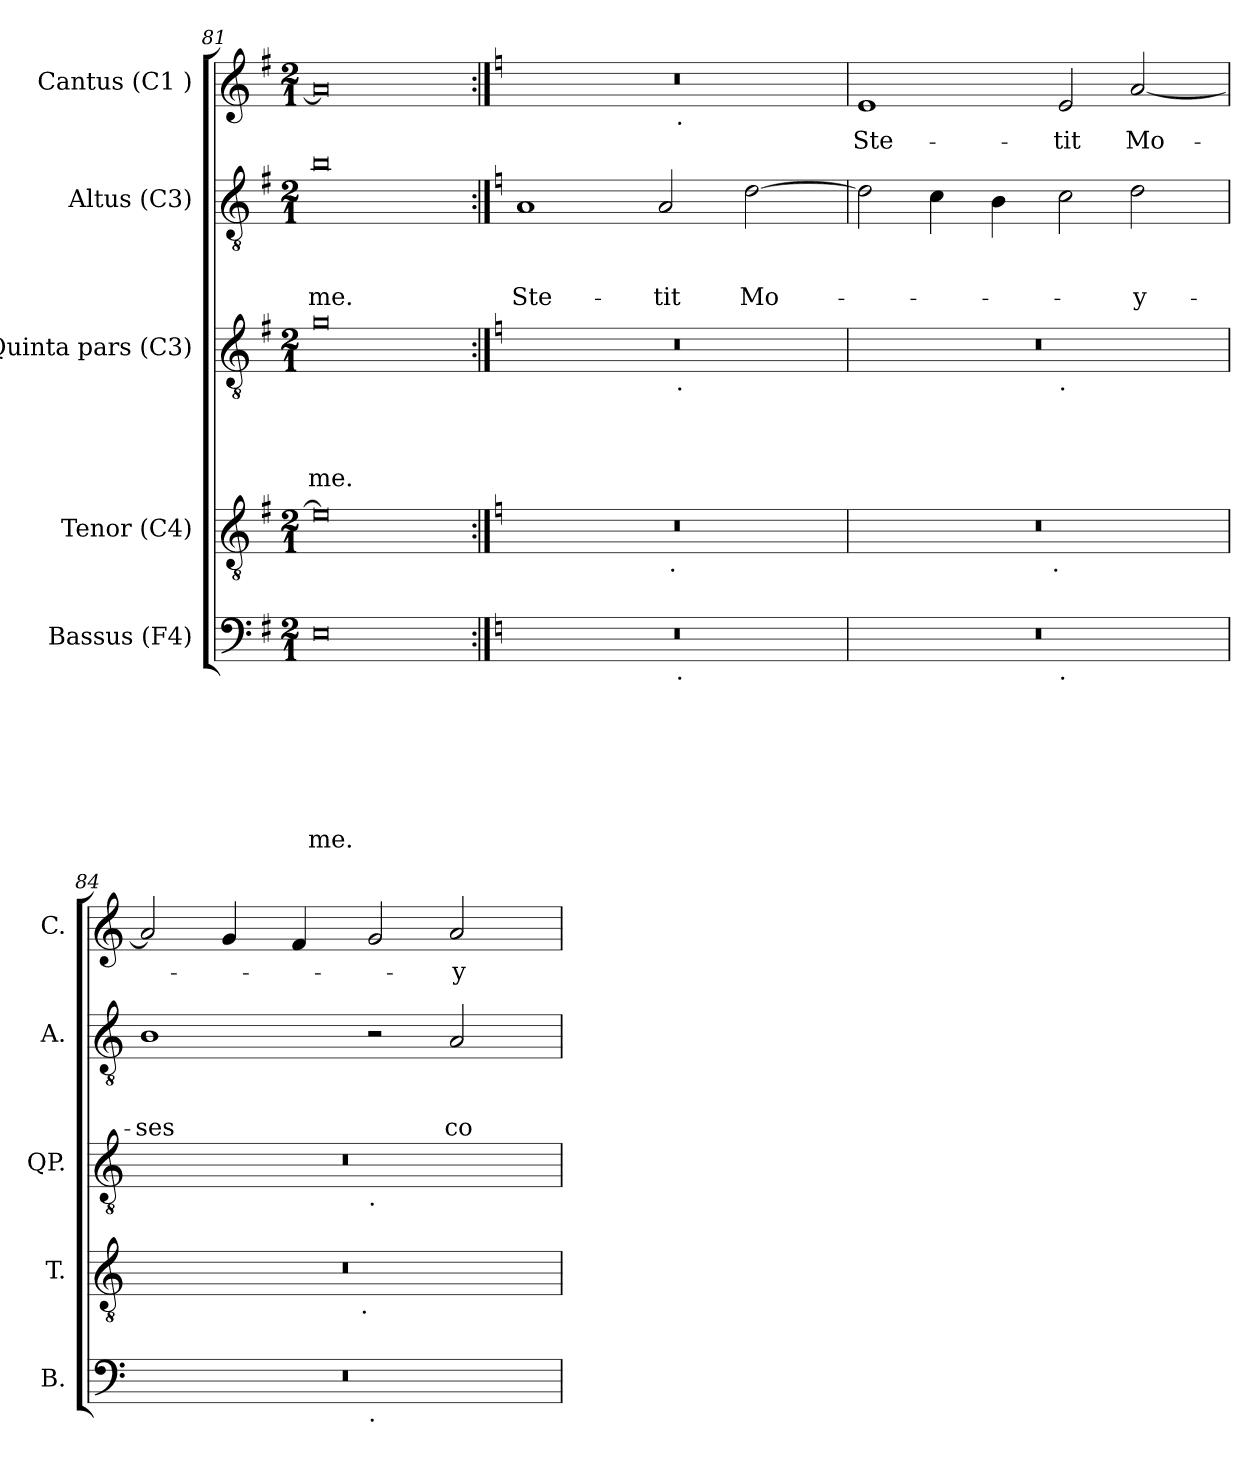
**kern	**text	**text	**text	**text	**text	**text	**text	**kern	**text	**kern	**text	**text	**text	**text	**kern	**text	**text	**text	**kern	**text
*part5	*part5	*part5	*part5	*part5	*part5	*part5	*part5	*part4	*part4	*part3	*part3	*part3	*part3	*part3	*part2	*part2	*part2	*part2	*part1	*part1
*staff5	*staff5	*staff5	*staff5	*staff5	*staff5	*staff5	*staff5	*staff4	*staff4	*staff3	*staff3	*staff3	*staff3	*staff3	*staff2	*staff2	*staff2	*staff2	*staff1	*staff1
*I"Bassus (F4)	*	*	*	*	*	*	*	*I"Tenor (C4)	*	*I"Quinta pars (C3)	*	*	*	*	*I"Altus (C3)	*	*	*	*I"Cantus (C1 )	*
*I'B.	*	*	*	*	*	*	*	*I'T.	*	*I'QP.	*	*	*	*	*I'A.	*	*	*	*I'C.	*
*clefF4	*	*	*	*	*	*	*	*clefGv2	*	*clefGv2	*	*	*	*	*clefGv2	*	*	*	*clefG2	*
*k[f#]	*	*	*	*	*	*	*	*k[f#]	*	*k[f#]	*	*	*	*	*k[f#]	*	*	*	*k[f#]	*
*G:	*	*	*	*	*	*	*	*G:	*	*G:	*	*	*	*	*G:	*	*	*	*G:	*
*M2/1	*	*	*	*	*	*	*	*M2/1	*	*M2/1	*	*	*	*	*M2/1	*	*	*	*M2/1	*
=81	=81	=81	=81	=81	=81	=81	=81	=81	=81	=81	=81	=81	=81	=81	=81	=81	=81	=81	=81	=81
!	!	!	!	!	!	!	!LO:LY:b	!	!	!	!	!	!	!LO:LY:b	!	!	!	!LO:LY:b	!	!
0E	.	.	.	.	.	.	me.	0e]	.	0g	.	.	.	me.	0b	.	.	me.	0a]	.
!!LO:LB:g=z
=82:|!	=82:|!	=82:|!	=82:|!	=82:|!	=82:|!	=82:|!	=82:|!	=82:|!	=82:|!	=82:|!	=82:|!	=82:|!	=82:|!	=82:|!	=82:|!	=82:|!	=82:|!	=82:|!	=82:|!	=82:|!
*k[]	*	*	*	*	*	*	*	*k[]	*	*k[]	*	*	*	*	*k[]	*	*	*	*k[]	*
*C:	*	*	*	*	*	*	*	*C:	*	*C:	*	*	*	*	*C:	*	*	*	*C:	*
!	!	!	!	!	!	!	!	!	!	!	!	!	!	!	!	!	!	!LO:LY:b	!	!
*^	*	*	*	*	*	*	*	*^	*	*^	*	*	*	*	*	*	*	*	*^	*
0r	1ryy	.	.	.	.	.	.	.	0r	3%2ryy	.	0r	1ryy	.	.	.	.	1A	.	.	Ste-	0r	1ryy	.
.	.	.	.	.	.	.	.	.	.	3ryy	.	.	.	.	.	.	.	.	.	.	.	.	.	.
!	!	!	!	!	!	!	!	!	!	!	!	!	!	!	!	!	!	!	!	!	!LO:LY:b	!	!	!
.	32ryy	.	.	.	.	.	.	.	.	48ryy	.	.	32ryy	.	.	.	.	2A/	.	.	-tit	.	32ryy	.
!	!	!	!	!	!	!	!	!	!	!LO:TX:b:t=.	!	!	!	!	!	!	!	!	!	!	!	!	!	!
.	.	.	.	.	.	.	.	.	.	3%2ryy	.	.	.	.	.	.	.	.	.	.	.	.	.	.
!	!	!	!	!	!	!	!	!	!	!	!	!	!	!	!	!	!	!	!	!	!	!	!LO:TX:b:t=.	!
!	!	!	!	!	!	!	!	!	!	!	!	!	!LO:TX:b:t=.	!	!	!	!	!	!	!	!	!	!	!
!	!LO:TX:b:t=.	!	!	!	!	!	!	!	!	!	!	!	!	!	!	!	!	!	!	!	!	!	!	!
.	2ryy	.	.	.	.	.	.	.	.	.	.	.	2ryy	.	.	.	.	.	.	.	.	.	2ryy	.
!	!	!	!	!	!	!	!	!	!	!	!	!	!	!	!	!	!	!	!	!	!LO:LY:b	!	!	!
.	.	.	.	.	.	.	.	.	.	.	.	.	.	.	.	.	.	[>2d\	.	.	Mo-	.	.	.
.	4...ryy	.	.	.	.	.	.	.	.	.	.	.	4...ryy	.	.	.	.	.	.	.	.	.	4...ryy	.
.	.	.	.	.	.	.	.	.	.	6...ryy	.	.	.	.	.	.	.	.	.	.	.	.	.	.
=83	=83	=83	=83	=83	=83	=83	=83	=83	=83	=83	=83	=83	=83	=83	=83	=83	=83	=83	=83	=83	=83	=83	=83	=83
!	!	!	!	!	!	!	!	!	!	!	!	!	!	!	!	!	!	!	!	!	!	!	!	!LO:LY:b
*	*	*	*	*	*	*	*	*	*	*	*	*	*	*	*	*	*	*	*	*	*	*v	*v	*
0r	1ryy	.	.	.	.	.	.	.	0r	3%2ryy	.	0r	1ryy	.	.	.	.	2d\]	.	.	.	1e	Ste-
.	.	.	.	.	.	.	.	.	.	.	.	.	.	.	.	.	.	4c\	.	.	.	.	.
.	.	.	.	.	.	.	.	.	.	6ryy	.	.	.	.	.	.	.	.	.	.	.	.	.
.	.	.	.	.	.	.	.	.	.	.	.	.	.	.	.	.	.	4B\	.	.	.	.	.
.	.	.	.	.	.	.	.	.	.	12...ryy	.	.	.	.	.	.	.	.	.	.	.	.	.
!	!	!	!	!	!	!	!	!	!	!LO:TX:b:t=.	!	!	!	!	!	!	!	!	!	!	!	!	!
.	.	.	.	.	.	.	.	.	.	3%2ryy	.	.	.	.	.	.	.	.	.	.	.	.	.
!	!	!	!	!	!	!	!	!	!	!	!	!	!LO:TX:b:t=.	!	!	!	!	!	!	!	!	!	!
!	!LO:TX:b:t=.	!	!	!	!	!	!	!	!	!	!	!	!	!	!	!	!	!	!	!	!	!	!
!	!	!	!	!	!	!	!	!	!	!	!	!	!	!	!	!	!	!	!	!	!	!	!LO:LY:b
.	1ryy	.	.	.	.	.	.	.	.	.	.	.	1ryy	.	.	.	.	2c\	.	.	.	2e/	-tit
!	!	!	!	!	!	!	!	!	!	!	!	!	!	!	!	!	!	!	!	!	!LO:LY:b	!	!LO:LY:b
.	.	.	.	.	.	.	.	.	.	.	.	.	.	.	.	.	.	2d\	.	.	-y-	[<2a/	Mo-
.	.	.	.	.	.	.	.	.	.	3ryy	.	.	.	.	.	.	.	.	.	.	.	.	.
.	.	.	.	.	.	.	.	.	.	96ryy	.	.	.	.	.	.	.	.	.	.	.	.	.
=84	=84	=84	=84	=84	=84	=84	=84	=84	=84	=84	=84	=84	=84	=84	=84	=84	=84	=84	=84	=84	=84	=84	=84
!	!	!	!	!	!	!	!	!	!	!	!	!	!	!	!	!	!	!	!	!	!LO:LY:b	!	!
0r	1ryy	.	.	.	.	.	.	.	0r	3%2ryy	.	0r	1ryy	.	.	.	.	1B	.	.	-ses	2a/]	.
.	.	.	.	.	.	.	.	.	.	.	.	.	.	.	.	.	.	.	.	.	.	4g/	.
.	.	.	.	.	.	.	.	.	.	6ryy	.	.	.	.	.	.	.	.	.	.	.	.	.
.	.	.	.	.	.	.	.	.	.	.	.	.	.	.	.	.	.	.	.	.	.	4f/	.
.	.	.	.	.	.	.	.	.	.	12...ryy	.	.	.	.	.	.	.	.	.	.	.	.	.
!	!	!	!	!	!	!	!	!	!	!LO:TX:b:t=.	!	!	!	!	!	!	!	!	!	!	!	!	!
.	.	.	.	.	.	.	.	.	.	3%2ryy	.	.	.	.	.	.	.	.	.	.	.	.	.
!	!	!	!	!	!	!	!	!	!	!	!	!	!LO:TX:b:t=.	!	!	!	!	!	!	!	!	!	!
!	!LO:TX:b:t=.	!	!	!	!	!	!	!	!	!	!	!	!	!	!	!	!	!	!	!	!	!	!
.	1ryy	.	.	.	.	.	.	.	.	.	.	.	1ryy	.	.	.	.	2r	.	.	.	2g/	.
!	!	!	!	!	!	!	!	!	!	!	!	!	!	!	!	!	!	!	!	!	!LO:LY:b	!	!LO:LY:b
.	.	.	.	.	.	.	.	.	.	.	.	.	.	.	.	.	.	2A/	.	.	co-	2a/	-y-
.	.	.	.	.	.	.	.	.	.	3ryy	.	.	.	.	.	.	.	.	.	.	.	.	.
.	.	.	.	.	.	.	.	.	.	96ryy	.	.	.	.	.	.	.	.	.	.	.	.	.
*v	*v	*	*	*	*	*	*	*	*	*	*	*v	*v	*	*	*	*	*	*	*	*	*	*
*	*	*	*	*	*	*	*	*v	*v	*	*	*	*	*	*	*	*	*	*	*	*
=	=	=	=	=	=	=	=	=	=	=	=	=	=	=	=	=	=	=	=	=
*-	*-	*-	*-	*-	*-	*-	*-	*-	*-	*-	*-	*-	*-	*-	*-	*-	*-	*-	*-	*-
